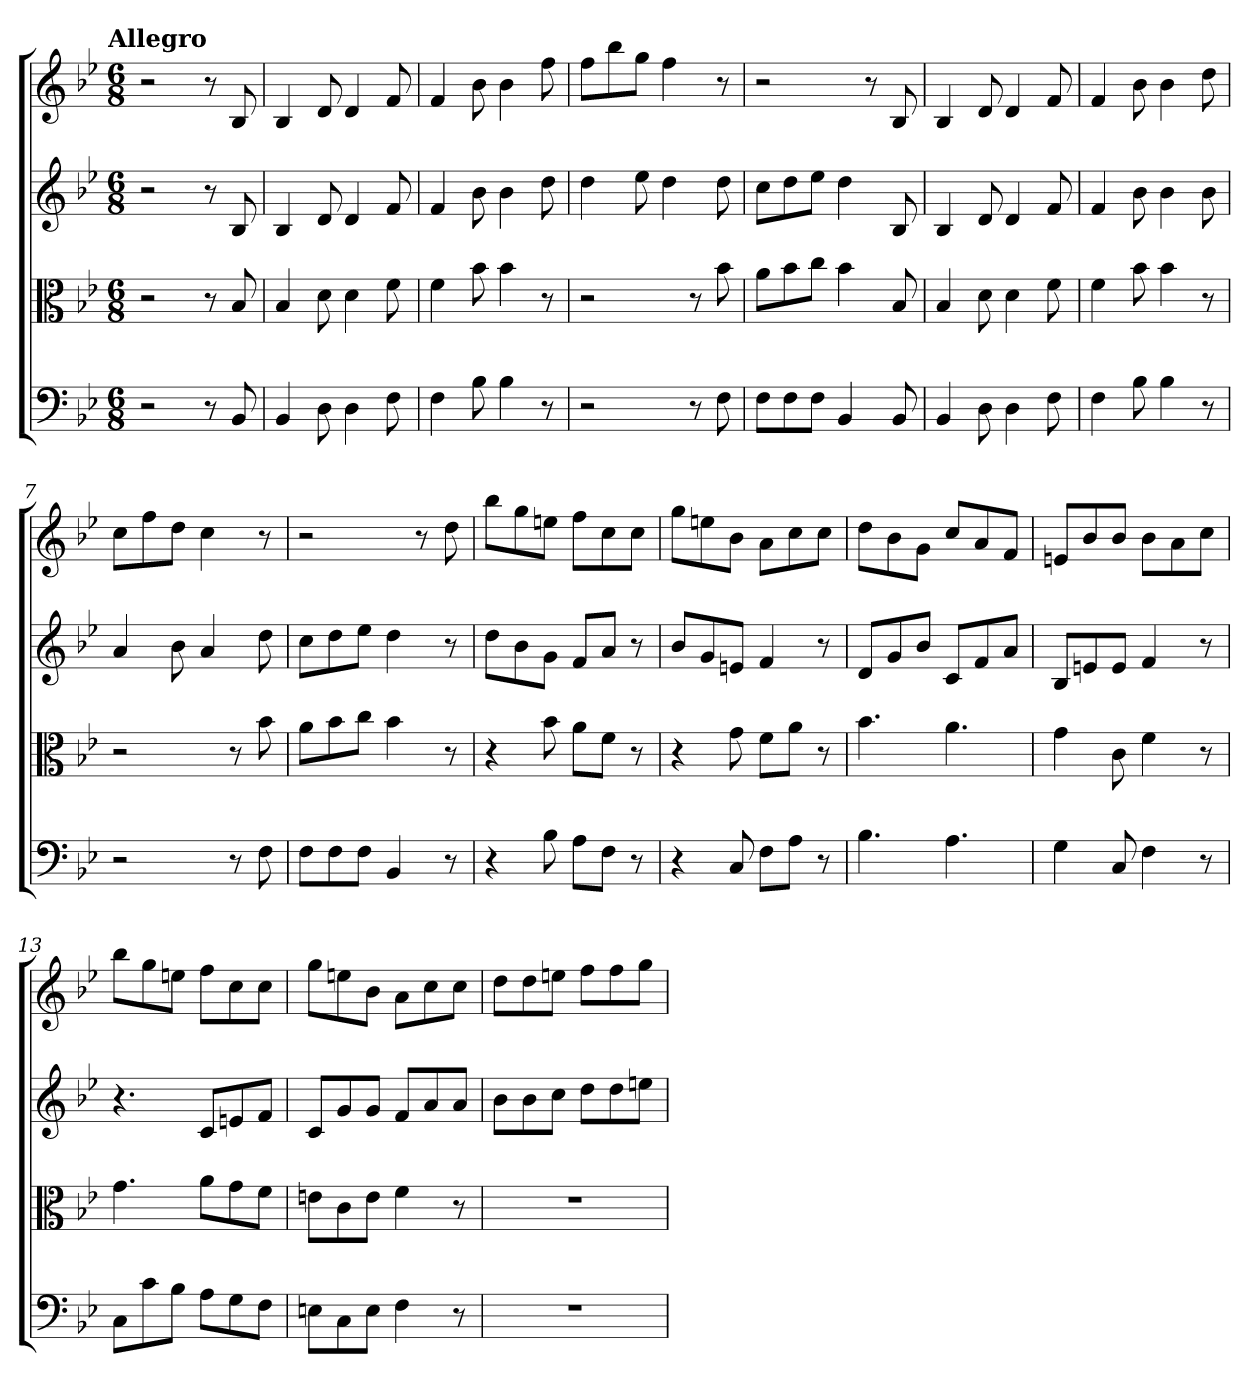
**kern	**kern	**kern	**kern
*part4	*part3	*part2	*part1
*staff4	*staff3	*staff2	*staff1
*clefF4	*clefC3	*	*
*k[b-e-]	*k[b-e-]	*k[b-e-]	*k[b-e-]
*B-:	*B-:	*B-:	*B-:
!!LO:TX:omd:t=Allegro
*M6/8	*M6/8	*M6/8	*M6/8
*MM132	*MM132	*MM132	*MM132
=	=	=	=
2r	2r	2r	2r
8r	8r	8r	8r
8BB-	8B-	8B-	8B-
=1	=1	=1	=1
4BB-	4B-	4B-	4B-
8D	8d	8d	8d
4D	4d	4d	4d
8F	8f	8f	8f
=2	=2	=2	=2
4F	4f	4f	4f
8B-	8b-	8b-	8b-
4B-	4b-	4b-	4b-
8r	8r	8dd	8ff
=3	=3	=3	=3
2r	2r	4dd	8ffL
.	.	.	8bb-
.	.	8ee-	8ggJ
.	.	4dd	4ff
8r	8r	.	.
8F	8b-	8dd	8r
=4	=4	=4	=4
8F\L	8a\L	8ccL	2r
8F\	8b-\	8dd	.
8F\J	8cc\J	8ee-J	.
4BB-	4b-	4dd	.
.	.	.	8r
8BB-	8B-	8B-	8B-
=5	=5	=5	=5
4BB-	4B-	4B-	4B-
8D	8d	8d	8d
4D	4d	4d	4d
8F	8f	8f	8f
=6	=6	=6	=6
4F	4f	4f	4f
8B-	8b-	8b-	8b-
4B-	4b-	4b-	4b-
8r	8r	8b-	8dd
=7	=7	=7	=7
2r	2r	4a	8ccL
.	.	.	8ff
.	.	8b-	8ddJ
.	.	4a	4cc
8r	8r	.	.
8F	8b-	8dd	8r
=8	=8	=8	=8
8F\L	8a\L	8ccL	2r
8F\	8b-\	8dd	.
8F\J	8cc\J	8ee-J	.
4BB-	4b-	4dd	.
.	.	.	8r
8r	8r	8r	8dd
=9	=9	=9	=9
4r	4r	8ddL	8bb-L
.	.	8b-	8gg
8B-	8b-	8gJ	8eenJ
8A\L	8a\L	8fL	8ffL
8F\J	8f\J	8aJ	8cc
8r	8r	8r	8ccJ
=10	=10	=10	=10
4r	4r	8b-L	8ggL
.	.	8g	8een
8C	8g	8enJ	8b-J
8F\L	8f\L	4f	8aL
8A\J	8a\J	.	8cc
8r	8r	8r	8ccJ
=11	=11	=11	=11
4.B-	4.b-	8dL	8ddL
.	.	8g	8b-
.	.	8b-J	8gJ
4.A	4.a	8cL	8ccL
.	.	8f	8a
.	.	8aJ	8fJ
=12	=12	=12	=12
4G	4g	8B-L	8enL
.	.	8en	8b-
8C	8c	8eJ	8b-J
4F	4f	4f	8b-L
.	.	.	8a
8r	8r	8r	8ccJ
=13	=13	=13	=13
8C\L	4.g	4.r	8bb-L
8c\	.	.	8gg
8B-\J	.	.	8eenJ
8A\L	8a\L	8cL	8ffL
8G\	8g\	8en	8cc
8F\J	8f\J	8fJ	8ccJ
=14	=14	=14	=14
8En\L	8en\L	8cL	8ggL
8C\	8c\	8g	8een
8E\J	8e\J	8gJ	8b-J
4F	4f	8fL	8aL
.	.	8a	8cc
8r	8r	8aJ	8ccJ
=15	=15	=15	=15
2.r	2.r	8b-L	8ddL
.	.	8b-	8dd
.	.	8ccJ	8eenJ
.	.	8ddL	8ffL
.	.	8dd	8ff
.	.	8eenJ	8ggJ
=	=	=	=
*-	*-	*-	*-
